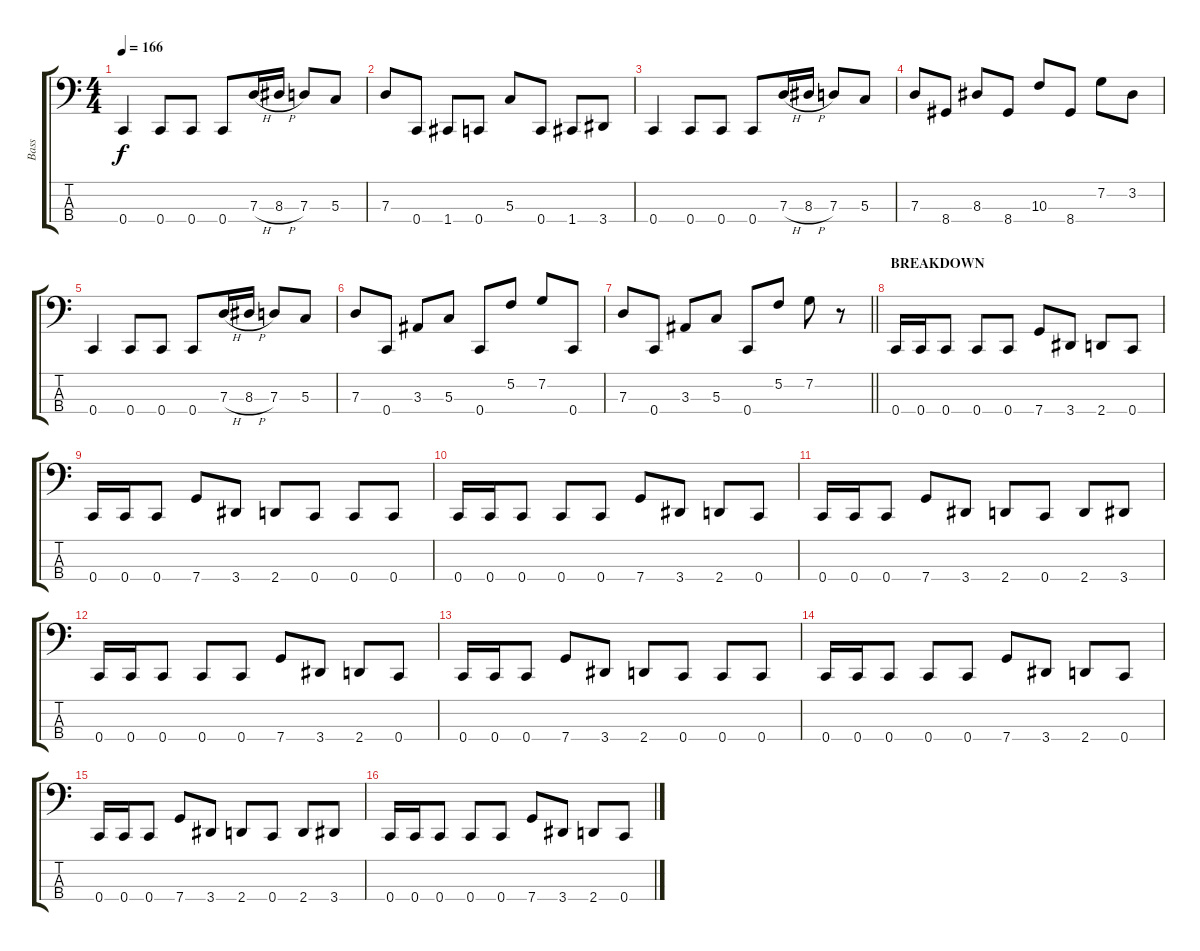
\track ("Bass" "Bass") {instrument electricbasspick}
\staff {score tabs}
\tuning (F2 C2 G1 C1) {hide}
\ts (4 4)
\tempo 166
\clef f4
\ks c
0.4.4{dy f} 0.4.8 0.4.8 0.4.8 7.3{h}.16 8.3{h}.16 7.3.8 5.3.8 |
7.3.8 0.4.8 1.4.8 0.4.8 5.3.8 0.4.8 1.4.8 3.4.8 |
0.4.4 0.4.8 0.4.8 0.4.8 7.3{h}.16 8.3{h}.16 7.3.8 5.3.8 |
7.3.8 8.4.8 8.3.8 8.4.8 10.3.8 8.4.8 7.2.8 3.2.8 |
0.4.4 0.4.8 0.4.8 0.4.8 7.3{h}.16 8.3{h}.16 7.3.8 5.3.8 |
7.3.8 0.4.8 3.3.8 5.3.8 0.4.8 5.2.8 7.2.8 0.4.8 |
\barLineRight lightlight
7.3.8 0.4.8 3.3.8 5.3.8 0.4.8 5.2.8 7.2.8 r.8 |
\section ("" "BREAKDOWN")
0.4.16 0.4.16 0.4.8 0.4.8 0.4.8 7.4.8 3.4.8 2.4.8 0.4.8 |
0.4.16 0.4.16 0.4.8 7.4.8 3.4.8 2.4.8 0.4.8 0.4.8 0.4.8 |
0.4.16 0.4.16 0.4.8 0.4.8 0.4.8 7.4.8 3.4.8 2.4.8 0.4.8 |
0.4.16 0.4.16 0.4.8 7.4.8 3.4.8 2.4.8 0.4.8 2.4.8 3.4.8 |
0.4.16 0.4.16 0.4.8 0.4.8 0.4.8 7.4.8 3.4.8 2.4.8 0.4.8 |
0.4.16 0.4.16 0.4.8 7.4.8 3.4.8 2.4.8 0.4.8 0.4.8 0.4.8 |
0.4.16 0.4.16 0.4.8 0.4.8 0.4.8 7.4.8 3.4.8 2.4.8 0.4.8 |
0.4.16 0.4.16 0.4.8 7.4.8 3.4.8 2.4.8 0.4.8 2.4.8 3.4.8 |
0.4.16 0.4.16 0.4.8 0.4.8 0.4.8 7.4.8 3.4.8 2.4.8 0.4.8
